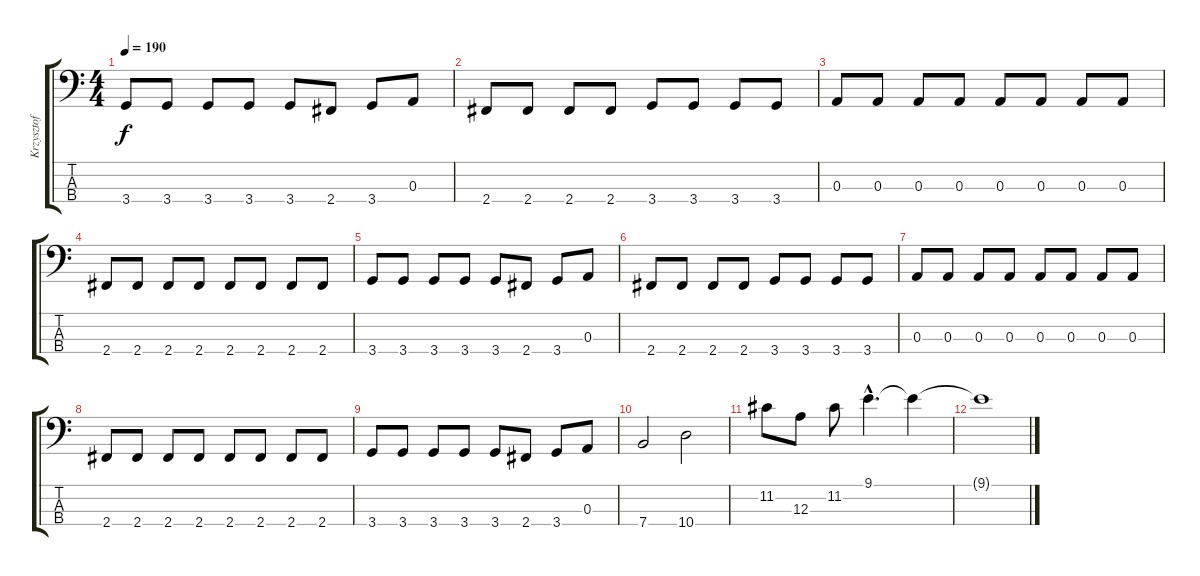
\track ("Krzysztof Kieliszkiewicz" "Krzysztof ") {instrument acousticbass}
\staff {score tabs}
\tuning (G2 D2 A1 E1) {hide}
\ts (4 4)
\tempo 190
\clef f4
\ks c
3.4.8{dy f} 3.4.8 3.4.8 3.4.8 3.4.8 2.4.8 3.4.8 0.3.8 |
2.4.8 2.4.8 2.4.8 2.4.8 3.4.8 3.4.8 3.4.8 3.4.8 |
0.3.8 0.3.8 0.3.8 0.3.8 0.3.8 0.3.8 0.3.8 0.3.8 |
2.4.8 2.4.8 2.4.8 2.4.8 2.4.8 2.4.8 2.4.8 2.4.8 |
3.4.8 3.4.8 3.4.8 3.4.8 3.4.8 2.4.8 3.4.8 0.3.8 |
2.4.8 2.4.8 2.4.8 2.4.8 3.4.8 3.4.8 3.4.8 3.4.8 |
0.3.8 0.3.8 0.3.8 0.3.8 0.3.8 0.3.8 0.3.8 0.3.8 |
2.4.8 2.4.8 2.4.8 2.4.8 2.4.8 2.4.8 2.4.8 2.4.8 |
3.4.8 3.4.8 3.4.8 3.4.8 3.4.8 2.4.8 3.4.8 0.3.8 |
7.4.2 10.4.2 |
11.2.8 12.3.8 11.2.8 9.1{hac}.4{d} 9.1{t}.4 |
9.1{t}.1
